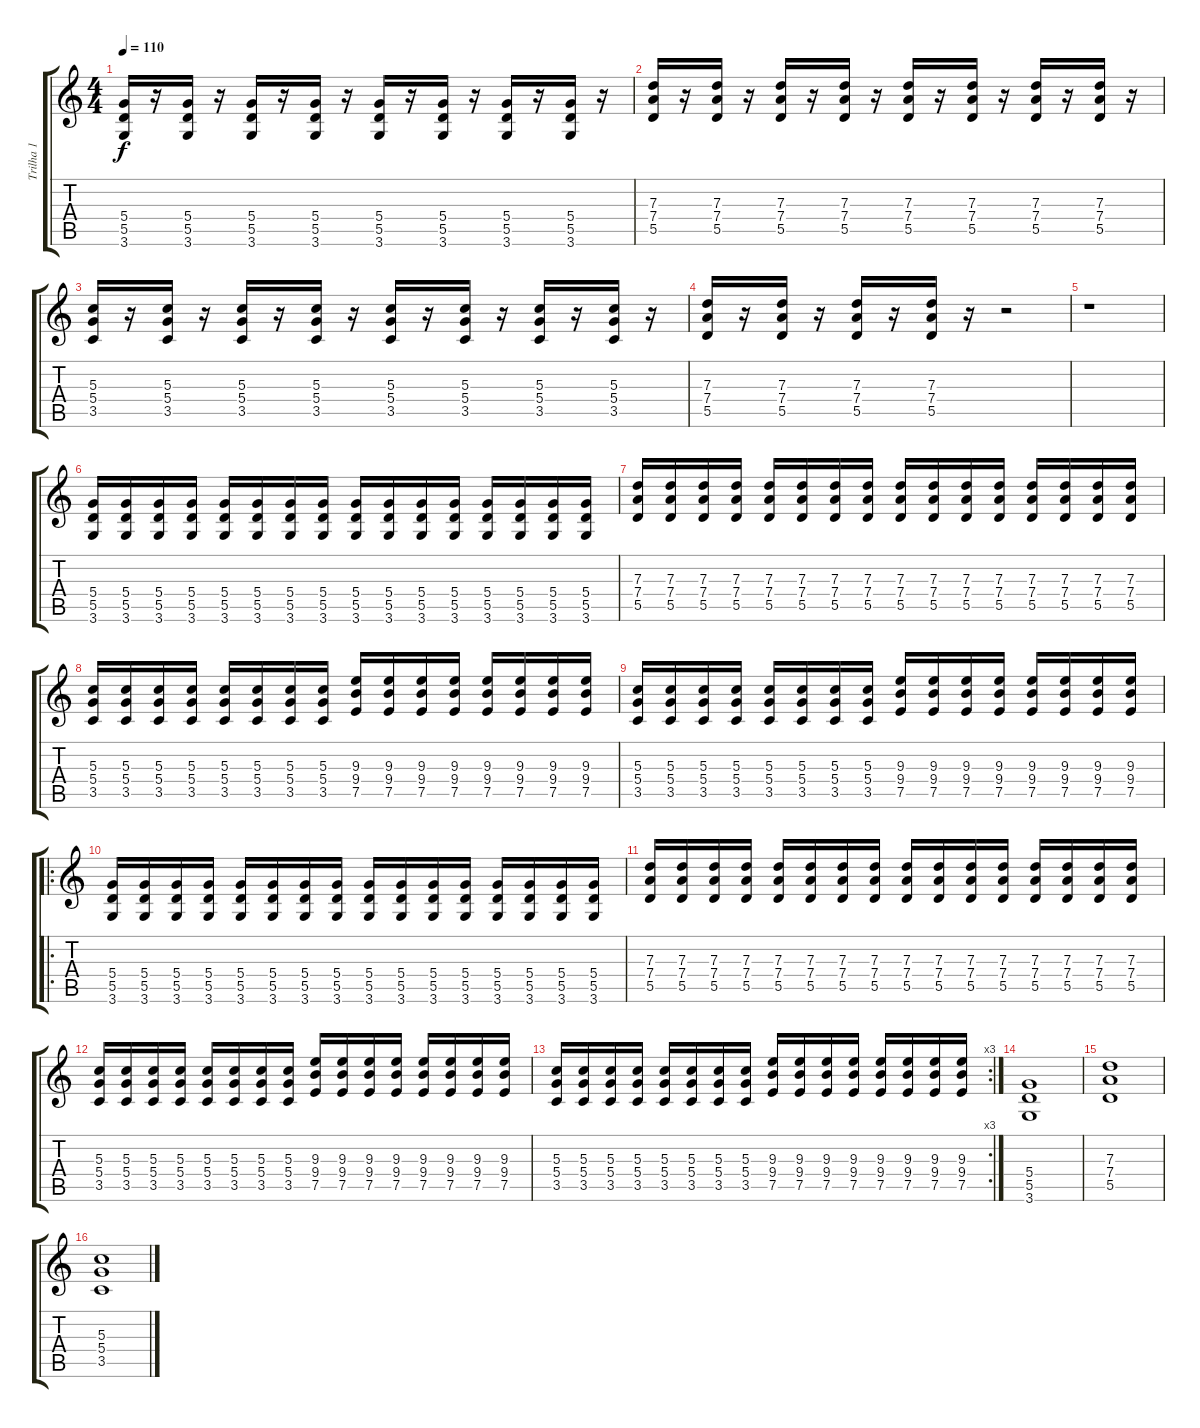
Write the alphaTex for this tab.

\track ("Trilha 1" "Trilha 1") {instrument distortionguitar}
\staff {score tabs}
\tuning (E4 B3 G3 D3 A2 E2) {hide}
\ts (4 4)
\tempo 110
\clef g2
\ks c
(5.4 5.5 3.6).16{dy f} r.16 (5.4 5.5 3.6).16 r.16 (5.4 5.5 3.6).16 r.16 (5.4 5.5 3.6).16 r.16 (5.4 5.5 3.6).16 r.16 (5.4 5.5 3.6).16 r.16 (5.4 5.5 3.6).16 r.16 (5.4 5.5 3.6).16 r.16 |
(7.3 7.4 5.5).16 r.16 (7.3 7.4 5.5).16 r.16 (7.3 7.4 5.5).16 r.16 (7.3 7.4 5.5).16 r.16 (7.3 7.4 5.5).16 r.16 (7.3 7.4 5.5).16 r.16 (7.3 7.4 5.5).16 r.16 (7.3 7.4 5.5).16 r.16 |
(5.3 5.4 3.5).16 r.16 (5.3 5.4 3.5).16 r.16 (5.3 5.4 3.5).16 r.16 (5.3 5.4 3.5).16 r.16 (5.3 5.4 3.5).16 r.16 (5.3 5.4 3.5).16 r.16 (5.3 5.4 3.5).16 r.16 (5.3 5.4 3.5).16 r.16 |
(7.3 7.4 5.5).16 r.16 (7.3 7.4 5.5).16 r.16 (7.3 7.4 5.5).16 r.16 (7.3 7.4 5.5).16 r.16 r.2 |
r.1 |
(5.4 5.5 3.6).16 (5.4 5.5 3.6).16 (5.4 5.5 3.6).16 (5.4 5.5 3.6).16 (5.4 5.5 3.6).16 (5.4 5.5 3.6).16 (5.4 5.5 3.6).16 (5.4 5.5 3.6).16 (5.4 5.5 3.6).16 (5.4 5.5 3.6).16 (5.4 5.5 3.6).16 (5.4 5.5 3.6).16 (5.4 5.5 3.6).16 (5.4 5.5 3.6).16 (5.4 5.5 3.6).16 (5.4 5.5 3.6).16 |
(7.3 7.4 5.5).16 (7.3 7.4 5.5).16 (7.3 7.4 5.5).16 (7.3 7.4 5.5).16 (7.3 7.4 5.5).16 (7.3 7.4 5.5).16 (7.3 7.4 5.5).16 (7.3 7.4 5.5).16 (7.3 7.4 5.5).16 (7.3 7.4 5.5).16 (7.3 7.4 5.5).16 (7.3 7.4 5.5).16 (7.3 7.4 5.5).16 (7.3 7.4 5.5).16 (7.3 7.4 5.5).16 (7.3 7.4 5.5).16 |
(5.3 5.4 3.5).16 (5.3 5.4 3.5).16 (5.3 5.4 3.5).16 (5.3 5.4 3.5).16 (5.3 5.4 3.5).16 (5.3 5.4 3.5).16 (5.3 5.4 3.5).16 (5.3 5.4 3.5).16 (9.3 9.4 7.5).16 (9.3 9.4 7.5).16 (9.3 9.4 7.5).16 (9.3 9.4 7.5).16 (9.3 9.4 7.5).16 (9.3 9.4 7.5).16 (9.3 9.4 7.5).16 (9.3 9.4 7.5).16 |
(5.3 5.4 3.5).16 (5.3 5.4 3.5).16 (5.3 5.4 3.5).16 (5.3 5.4 3.5).16 (5.3 5.4 3.5).16 (5.3 5.4 3.5).16 (5.3 5.4 3.5).16 (5.3 5.4 3.5).16 (9.3 9.4 7.5).16 (9.3 9.4 7.5).16 (9.3 9.4 7.5).16 (9.3 9.4 7.5).16 (9.3 9.4 7.5).16 (9.3 9.4 7.5).16 (9.3 9.4 7.5).16 (9.3 9.4 7.5).16 |
\ro
(5.4 5.5 3.6).16 (5.4 5.5 3.6).16 (5.4 5.5 3.6).16 (5.4 5.5 3.6).16 (5.4 5.5 3.6).16 (5.4 5.5 3.6).16 (5.4 5.5 3.6).16 (5.4 5.5 3.6).16 (5.4 5.5 3.6).16 (5.4 5.5 3.6).16 (5.4 5.5 3.6).16 (5.4 5.5 3.6).16 (5.4 5.5 3.6).16 (5.4 5.5 3.6).16 (5.4 5.5 3.6).16 (5.4 5.5 3.6).16 |
(7.3 7.4 5.5).16 (7.3 7.4 5.5).16 (7.3 7.4 5.5).16 (7.3 7.4 5.5).16 (7.3 7.4 5.5).16 (7.3 7.4 5.5).16 (7.3 7.4 5.5).16 (7.3 7.4 5.5).16 (7.3 7.4 5.5).16 (7.3 7.4 5.5).16 (7.3 7.4 5.5).16 (7.3 7.4 5.5).16 (7.3 7.4 5.5).16 (7.3 7.4 5.5).16 (7.3 7.4 5.5).16 (7.3 7.4 5.5).16 |
(5.3 5.4 3.5).16 (5.3 5.4 3.5).16 (5.3 5.4 3.5).16 (5.3 5.4 3.5).16 (5.3 5.4 3.5).16 (5.3 5.4 3.5).16 (5.3 5.4 3.5).16 (5.3 5.4 3.5).16 (9.3 9.4 7.5).16 (9.3 9.4 7.5).16 (9.3 9.4 7.5).16 (9.3 9.4 7.5).16 (9.3 9.4 7.5).16 (9.3 9.4 7.5).16 (9.3 9.4 7.5).16 (9.3 9.4 7.5).16 |
\rc 3
(5.3 5.4 3.5).16 (5.3 5.4 3.5).16 (5.3 5.4 3.5).16 (5.3 5.4 3.5).16 (5.3 5.4 3.5).16 (5.3 5.4 3.5).16 (5.3 5.4 3.5).16 (5.3 5.4 3.5).16 (9.3 9.4 7.5).16 (9.3 9.4 7.5).16 (9.3 9.4 7.5).16 (9.3 9.4 7.5).16 (9.3 9.4 7.5).16 (9.3 9.4 7.5).16 (9.3 9.4 7.5).16 (9.3 9.4 7.5).16 |
(5.4 5.5 3.6).1 |
(7.3 7.4 5.5).1 |
(5.3 5.4 3.5).1
